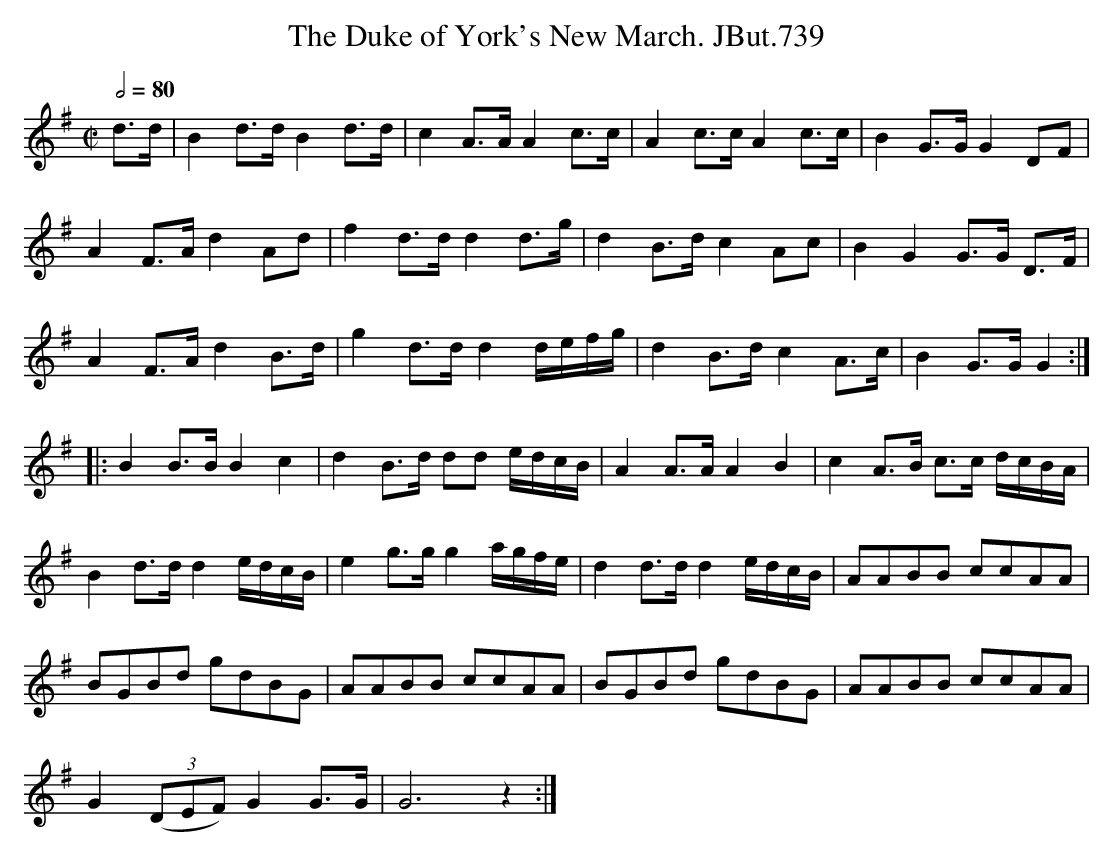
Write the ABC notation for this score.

X:1
T:Duke of York's New March. JBut.739, The
M:C|
L:1/8
Q:1/2=80
K:G
d>d|B2d>d B2d>d|c2A>A A2c>c|A2c>c A2c>c|B2G>G G2 DF|
A2F>A d2 Ad|f2d>d d2d>g|d2B>d c2Ac|B2 G2 G>G D>F|
A2 F>A d2B>d|g2d>d d2d/e/f/g/|d2B>d c2A>c|B2G>G G2:|
|:B2B>B B2c2|d2B>d dd e/d/c/B/|A2A>A A2B2|c2A>B c>c d/c/B/A/|
B2d>d d2 e/d/c/B/|e2g>g g2 a/g/f/e/|d2d>d d2 e/d/c/B/|AABB ccAA|
BGBd gdBG|AABB ccAA|BGBd gdBG|AABB ccAA|
G2 ((3DEF) G2G>G|G6z2:|
